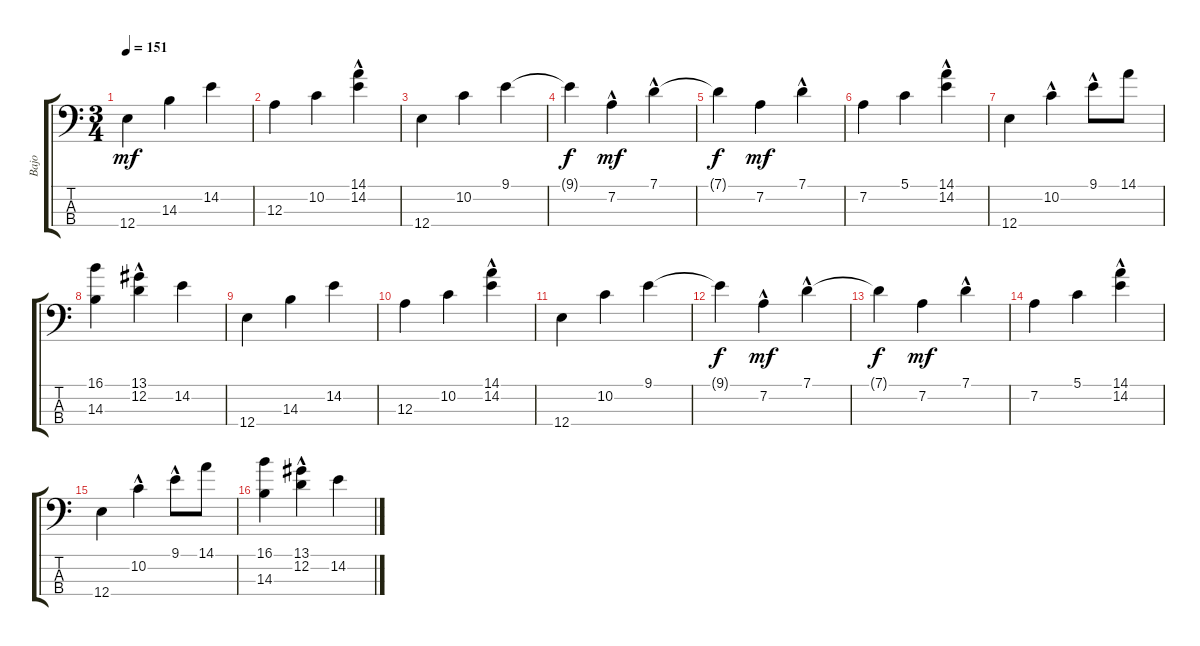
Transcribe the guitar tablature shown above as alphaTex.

\track ("Bajo" "Bajo") {instrument electricbassfinger}
\staff {score tabs}
\tuning (G2 D2 A1 E1) {hide}
\ts (3 4)
\tempo 151
\clef f4
\ks c
12.4.4{dy mf} 14.3.4 14.2.4 |
12.3.4 10.2.4 (14.1{hac} 14.2{hac}).4 |
12.4.4 10.2.4 9.1.4 |
9.1{t}.4{dy f} 7.2{hac}.4{dy mf} 7.1{hac}.4 |
7.1{t}.4{dy f} 7.2.4{dy mf} 7.1{hac}.4 |
7.2.4 5.1.4 (14.1{hac} 14.2{hac}).4 |
12.4.4 10.2{hac}.4 9.1{hac}.8 14.1.8 |
(16.1 14.3).4 (13.1 12.2{hac}).4 14.2.4 |
12.4.4 14.3.4 14.2.4 |
12.3.4 10.2.4 (14.1{hac} 14.2{hac}).4 |
12.4.4 10.2.4 9.1.4 |
9.1{t}.4{dy f} 7.2{hac}.4{dy mf} 7.1{hac}.4 |
7.1{t}.4{dy f} 7.2.4{dy mf} 7.1{hac}.4 |
7.2.4 5.1.4 (14.1{hac} 14.2{hac}).4 |
12.4.4 10.2{hac}.4 9.1{hac}.8 14.1.8 |
(16.1 14.3).4 (13.1 12.2{hac}).4 14.2.4
